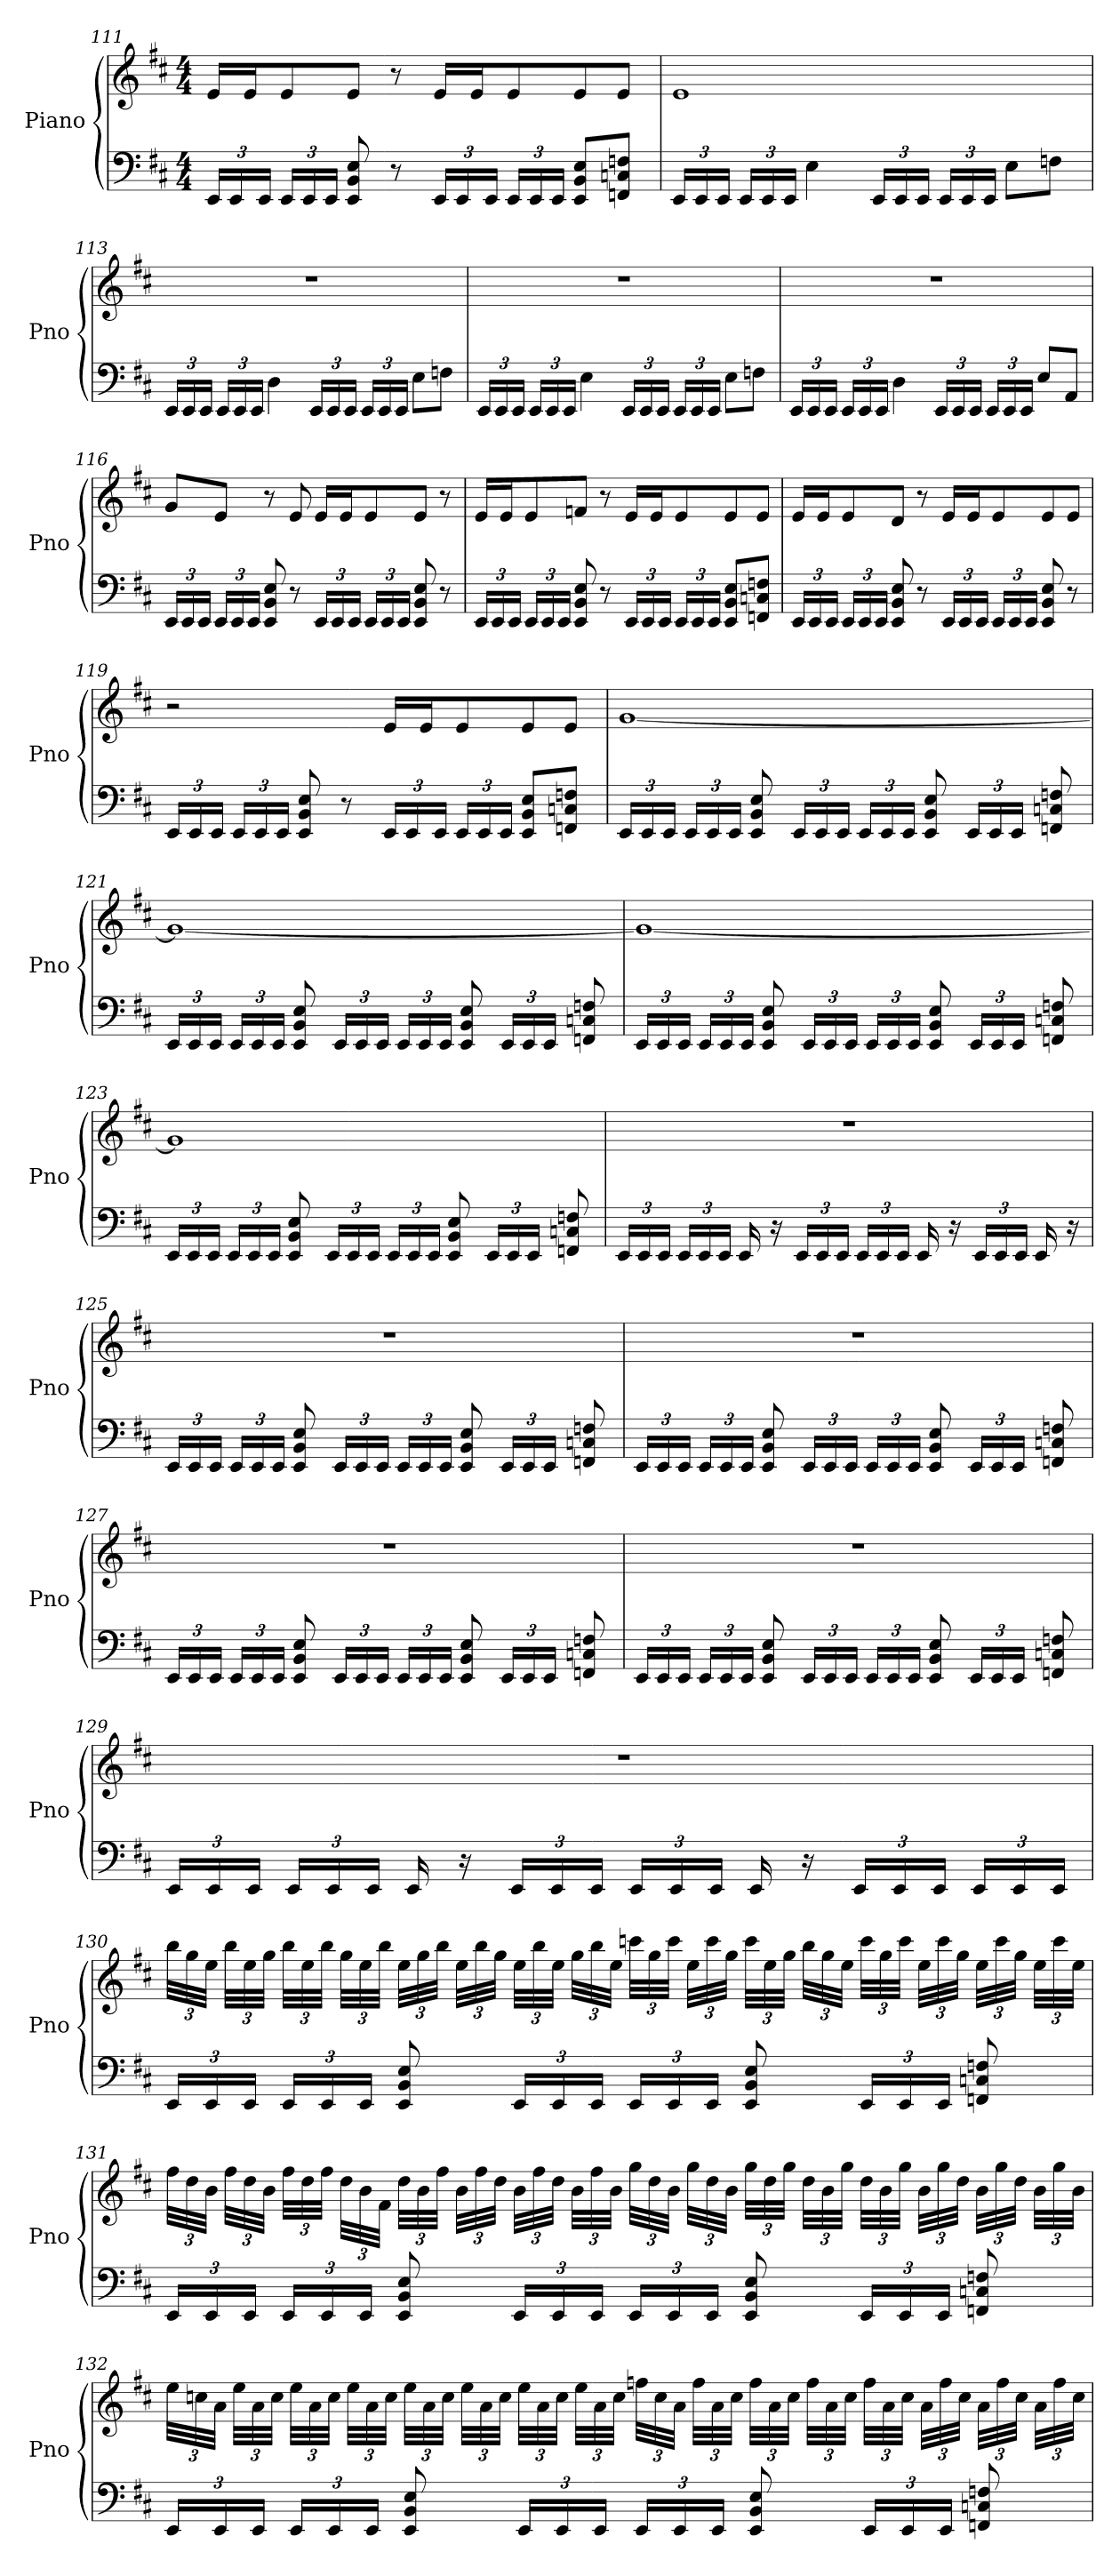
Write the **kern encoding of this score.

**kern	**kern
*part1	*part1
*staff2	*staff1
*I"Piano	*
*I'Pno	*
*clefF4	*clefG2
*k[f#c#]	*k[f#c#]
*D:	*D:
*M4/4	*M4/4
*Xbrackettup	*
=111	=111
24EE/LL	16e/LL
24EE/	.
.	16e/J
24EE/JJ	.
24EE/LL	8e/
24EE/	.
24EE/JJ	.
8EE/ 8BB/ 8E/	8e/J
8r	8r
24EE/LL	16e/LL
24EE/	.
.	16e/J
24EE/JJ	.
24EE/LL	8e/
24EE/	.
24EE/JJ	.
8EE/ 8BB/ 8E/L	8e/
8FFn/ 8Cn/ 8Fn/J	8e/J
!!LO:LB:g=z
=112	=112
24EE/LL	1e
24EE/	.
24EE/JJ	.
24EE/LL	.
24EE/	.
24EE/JJ	.
4E\	.
24EE/LL	.
24EE/	.
24EE/JJ	.
24EE/LL	.
24EE/	.
24EE/JJ	.
8E\L	.
8Fn\J	.
=113	=113
24EE/LL	1r
24EE/	.
24EE/JJ	.
24EE/LL	.
24EE/	.
24EE/JJ	.
4D\	.
24EE/LL	.
24EE/	.
24EE/JJ	.
24EE/LL	.
24EE/	.
24EE/JJ	.
8E\L	.
8Fn\J	.
!!LO:LB:g=z
=114	=114
24EE/LL	1r
24EE/	.
24EE/JJ	.
24EE/LL	.
24EE/	.
24EE/JJ	.
4E\	.
24EE/LL	.
24EE/	.
24EE/JJ	.
24EE/LL	.
24EE/	.
24EE/JJ	.
8E\L	.
8Fn\J	.
=115	=115
24EE/LL	1r
24EE/	.
24EE/JJ	.
24EE/LL	.
24EE/	.
24EE/JJ	.
4D\	.
24EE/LL	.
24EE/	.
24EE/JJ	.
24EE/LL	.
24EE/	.
24EE/JJ	.
8E/L	.
8AA/J	.
!!LO:LB:g=z
=116	=116
24EE/LL	8g/L
24EE/	.
24EE/JJ	.
24EE/LL	8e/J
24EE/	.
24EE/JJ	.
8EE/ 8BB/ 8E/	8r
8r	8e/
24EE/LL	16e/LL
24EE/	.
.	16e/J
24EE/JJ	.
24EE/LL	8e/
24EE/	.
24EE/JJ	.
8EE/ 8BB/ 8E/	8e/J
8r	8r
=117	=117
24EE/LL	16e/LL
24EE/	.
.	16e/J
24EE/JJ	.
24EE/LL	8e/
24EE/	.
24EE/JJ	.
8EE/ 8BB/ 8E/	8fn/J
8r	8r
24EE/LL	16e/LL
24EE/	.
.	16e/J
24EE/JJ	.
24EE/LL	8e/
24EE/	.
24EE/JJ	.
8EE/ 8BB/ 8E/L	8e/
8FFn/ 8Cn/ 8Fn/J	8e/J
!!LO:LB:g=z
=118	=118
24EE/LL	16e/LL
24EE/	.
.	16e/J
24EE/JJ	.
24EE/LL	8e/
24EE/	.
24EE/JJ	.
8EE/ 8BB/ 8E/	8d/J
8r	8r
24EE/LL	16e/LL
24EE/	.
.	16e/J
24EE/JJ	.
24EE/LL	8e/
24EE/	.
24EE/JJ	.
8EE/ 8BB/ 8E/	8e/
8r	8e/J
=119	=119
24EE/LL	2r
24EE/	.
24EE/JJ	.
24EE/LL	.
24EE/	.
24EE/JJ	.
8EE/ 8BB/ 8E/	.
8r	.
24EE/LL	16e/LL
24EE/	.
.	16e/J
24EE/JJ	.
24EE/LL	8e/
24EE/	.
24EE/JJ	.
8EE/ 8BB/ 8E/L	8e/
8FFn/ 8Cn/ 8Fn/J	8e/J
!!LO:LB:g=z
=120	=120
24EE/LL	[1g
24EE/	.
24EE/JJ	.
24EE/LL	.
24EE/	.
24EE/JJ	.
8EE/ 8BB/ 8E/	.
24EE/LL	.
24EE/	.
24EE/JJ	.
24EE/LL	.
24EE/	.
24EE/JJ	.
8EE/ 8BB/ 8E/	.
24EE/LL	.
24EE/	.
24EE/JJ	.
8FFn/ 8Cn/ 8Fn/	.
=121	=121
24EE/LL	1g_
24EE/	.
24EE/JJ	.
24EE/LL	.
24EE/	.
24EE/JJ	.
8EE/ 8BB/ 8E/	.
24EE/LL	.
24EE/	.
24EE/JJ	.
24EE/LL	.
24EE/	.
24EE/JJ	.
8EE/ 8BB/ 8E/	.
24EE/LL	.
24EE/	.
24EE/JJ	.
8FFn/ 8Cn/ 8Fn/	.
!!LO:PB:g=z
=122	=122
24EE/LL	1g_
24EE/	.
24EE/JJ	.
24EE/LL	.
24EE/	.
24EE/JJ	.
8EE/ 8BB/ 8E/	.
24EE/LL	.
24EE/	.
24EE/JJ	.
24EE/LL	.
24EE/	.
24EE/JJ	.
8EE/ 8BB/ 8E/	.
24EE/LL	.
24EE/	.
24EE/JJ	.
8FFn/ 8Cn/ 8Fn/	.
=123	=123
24EE/LL	1g]
24EE/	.
24EE/JJ	.
24EE/LL	.
24EE/	.
24EE/JJ	.
8EE/ 8BB/ 8E/	.
24EE/LL	.
24EE/	.
24EE/JJ	.
24EE/LL	.
24EE/	.
24EE/JJ	.
8EE/ 8BB/ 8E/	.
24EE/LL	.
24EE/	.
24EE/JJ	.
8FFn/ 8Cn/ 8Fn/	.
!!LO:LB:g=z
=124	=124
24EE/LL	1r
24EE/	.
24EE/JJ	.
24EE/LL	.
24EE/	.
24EE/JJ	.
16EE/	.
16r	.
24EE/LL	.
24EE/	.
24EE/JJ	.
24EE/LL	.
24EE/	.
24EE/JJ	.
16EE/	.
16r	.
24EE/LL	.
24EE/	.
24EE/JJ	.
16EE/	.
16r	.
=125	=125
24EE/LL	1r
24EE/	.
24EE/JJ	.
24EE/LL	.
24EE/	.
24EE/JJ	.
8EE/ 8BB/ 8E/	.
24EE/LL	.
24EE/	.
24EE/JJ	.
24EE/LL	.
24EE/	.
24EE/JJ	.
8EE/ 8BB/ 8E/	.
24EE/LL	.
24EE/	.
24EE/JJ	.
8FFn/ 8Cn/ 8Fn/	.
!!LO:LB:g=z
=126	=126
24EE/LL	1r
24EE/	.
24EE/JJ	.
24EE/LL	.
24EE/	.
24EE/JJ	.
8EE/ 8BB/ 8E/	.
24EE/LL	.
24EE/	.
24EE/JJ	.
24EE/LL	.
24EE/	.
24EE/JJ	.
8EE/ 8BB/ 8E/	.
24EE/LL	.
24EE/	.
24EE/JJ	.
8FFn/ 8Cn/ 8Fn/	.
=127	=127
24EE/LL	1r
24EE/	.
24EE/JJ	.
24EE/LL	.
24EE/	.
24EE/JJ	.
8EE/ 8BB/ 8E/	.
24EE/LL	.
24EE/	.
24EE/JJ	.
24EE/LL	.
24EE/	.
24EE/JJ	.
8EE/ 8BB/ 8E/	.
24EE/LL	.
24EE/	.
24EE/JJ	.
8FFn/ 8Cn/ 8Fn/	.
!!LO:LB:g=z
=128	=128
24EE/LL	1r
24EE/	.
24EE/JJ	.
24EE/LL	.
24EE/	.
24EE/JJ	.
8EE/ 8BB/ 8E/	.
24EE/LL	.
24EE/	.
24EE/JJ	.
24EE/LL	.
24EE/	.
24EE/JJ	.
8EE/ 8BB/ 8E/	.
24EE/LL	.
24EE/	.
24EE/JJ	.
8FFn/ 8Cn/ 8Fn/	.
=129	=129
24EE/LL	1r
24EE/	.
24EE/JJ	.
24EE/LL	.
24EE/	.
24EE/JJ	.
16EE/	.
16r	.
24EE/LL	.
24EE/	.
24EE/JJ	.
24EE/LL	.
24EE/	.
24EE/JJ	.
16EE/	.
16r	.
24EE/LL	.
24EE/	.
24EE/JJ	.
24EE/LL	.
24EE/	.
24EE/JJ	.
!!LO:LB:g=z
=130	=130
*	*Xbrackettup
24EE/LL	48bb\LLL
.	48gg\
24EE/	48ee\JJJ
.	48bb\LLL
24EE/JJ	48ee\
.	48gg\JJJ
24EE/LL	48bb\LLL
.	48ee\
24EE/	48bb\JJJ
.	48gg\LLL
24EE/JJ	48ee\
.	48bb\JJJ
8EE/ 8BB/ 8E/	48ee\LLL
.	48gg\
.	48bb\JJJ
.	48ee\LLL
.	48bb\
.	48gg\JJJ
24EE/LL	48ee\LLL
.	48bb\
24EE/	48ee\JJJ
.	48gg\LLL
24EE/JJ	48bb\
.	48ee\JJJ
24EE/LL	48cccn\LLL
.	48gg\
24EE/	48ccc\JJJ
.	48ee\LLL
24EE/JJ	48ccc\
.	48gg\JJJ
8EE/ 8BB/ 8E/	48ccc\LLL
.	48ee\
.	48gg\JJJ
.	48bb\LLL
.	48gg\
.	48ee\JJJ
24EE/LL	48ccc\LLL
.	48gg\
24EE/	48ccc\JJJ
.	48ee\LLL
24EE/JJ	48ccc\
.	48gg\JJJ
8FFn/ 8Cn/ 8Fn/	48ee\LLL
.	48ccc\
.	48gg\JJJ
.	48ee\LLL
.	48ccc\
.	48ee\JJJ
!!LO:LB:g=z
=131	=131
24EE/LL	48ff#\LLL
.	48dd\
24EE/	48b\JJJ
.	48ff#\LLL
24EE/JJ	48dd\
.	48b\JJJ
24EE/LL	48ff#\LLL
.	48dd\
24EE/	48ff#\JJJ
.	48dd\LLL
24EE/JJ	48b\
.	48f#\JJJ
8EE/ 8BB/ 8E/	48dd\LLL
.	48b\
.	48ff#\JJJ
.	48b\LLL
.	48ff#\
.	48dd\JJJ
24EE/LL	48b\LLL
.	48ff#\
24EE/	48dd\JJJ
.	48b\LLL
24EE/JJ	48ff#\
.	48b\JJJ
24EE/LL	48gg\LLL
.	48dd\
24EE/	48b\JJJ
.	48gg\LLL
24EE/JJ	48dd\
.	48b\JJJ
8EE/ 8BB/ 8E/	48gg\LLL
.	48dd\
.	48gg\JJJ
.	48dd\LLL
.	48b\
.	48gg\JJJ
24EE/LL	48dd\LLL
.	48b\
24EE/	48gg\JJJ
.	48b\LLL
24EE/JJ	48gg\
.	48dd\JJJ
8FFn/ 8Cn/ 8Fn/	48b\LLL
.	48gg\
.	48dd\JJJ
.	48b\LLL
.	48gg\
.	48b\JJJ
!!LO:PB:g=z
=132	=132
24EE/LL	48ee\LLL
.	48ccn\
24EE/	48a\JJJ
.	48ee\LLL
24EE/JJ	48a\
.	48cc\JJJ
24EE/LL	48ee\LLL
.	48a\
24EE/	48cc\JJJ
.	48ee\LLL
24EE/JJ	48a\
.	48cc\JJJ
8EE/ 8BB/ 8E/	48ee\LLL
.	48a\
.	48cc\JJJ
.	48ee\LLL
.	48a\
.	48cc\JJJ
24EE/LL	48ee\LLL
.	48a\
24EE/	48cc\JJJ
.	48ee\LLL
24EE/JJ	48a\
.	48cc\JJJ
24EE/LL	48ffn\LLL
.	48cc\
24EE/	48a\JJJ
.	48ff\LLL
24EE/JJ	48a\
.	48cc\JJJ
8EE/ 8BB/ 8E/	48ff\LLL
.	48a\
.	48cc\JJJ
.	48ff\LLL
.	48a\
.	48cc\JJJ
24EE/LL	48ff\LLL
.	48a\
24EE/	48cc\JJJ
.	48a\LLL
24EE/JJ	48ff\
.	48cc\JJJ
8FFn/ 8Cn/ 8Fn/	48a\LLL
.	48ff\
.	48cc\JJJ
.	48a\LLL
.	48ff\
.	48cc\JJJ
=	=
*-	*-
